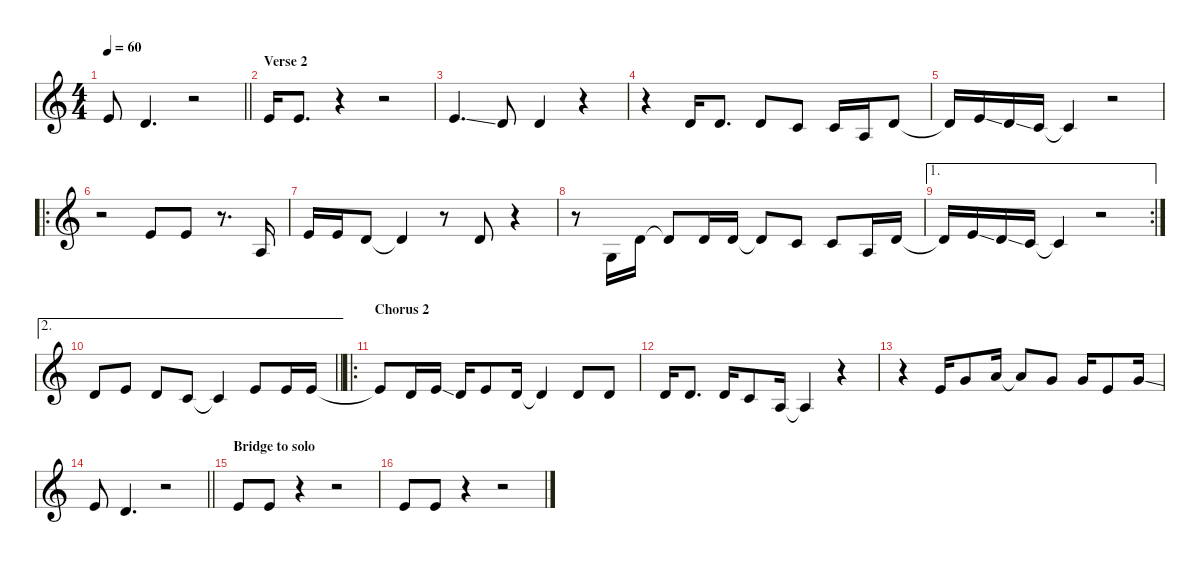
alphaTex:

\defaultSystemsLayout 4
\hideDynamics
\bracketExtendMode nobrackets
\singleTrackTrackNamePolicy hidden
\multiTrackTrackNamePolicy hidden
\otherSystemsTrackNameOrientation horizontal
\track ("Vocals" "chr.") {instrument voiceoohs}
\staff {score}
\tuning (E4 B3 G3 D3 A2 E2)
\ts (4 4)
\tempo 60
\clef g2
\barLineRight lightlight
\ks aminor
5.2.8{dy f beam Up} 3.2.4{d beam Up} r.2{beam Up} |
\section ("" "Verse 2")
5.2.16{beam Up} 5.2.8{d beam Up} r.4{beam Up} r.2{beam Up} |
5.2{ss}.4{d beam Up} 3.2.8{beam Up} 3.2.4{beam Up} r.4{beam Up} |
r.4{beam Down} 3.2.16{beam Up} 3.2.8{d beam Up} 3.2.8{beam Up} 1.2.8{beam Up} 1.2.16{beam Up} 2.3.16{beam Up} 3.2.8{beam Up} |
3.2{t}.16{beam Up} 5.2{ss}.16{beam Up} 3.2{ss}.16{beam Up} 1.2.16{beam Up} 1.2{t}.4{beam Up} r.2{beam Up} |
\ro
r.2{beam Down} 5.2.8{beam Up} 5.2.8{beam Up} r.8{d beam Up} 2.3.16{beam Up} |
5.2.16{beam Up} 5.2.16{beam Up} 3.2.8{beam Up} 3.2{t}.4{beam Up} r.8{beam Up} 3.2.8{beam Up} r.4{beam Up} |
r.8{beam Down} 0.3.16{beam Up} 3.2.16{beam Up} 3.2{t}.8{beam Up} 3.2.16{beam Up} 3.2.16{beam Up} 3.2{t}.8{beam Up} 1.2.8{beam Up} 1.2.8{beam Up} 2.3.16{beam Up} 3.2.16{beam Up} |
\ae 1
\rc 2
3.2{t}.16{beam Up} 5.2{ss}.16{beam Up} 3.2{ss}.16{beam Up} 1.2.16{beam Up} 1.2{t}.4{beam Up} r.2{beam Up} |
\ae 2
\barLineRight lightlight
3.2.8{beam Up} 5.2.8{beam Up} 3.2.8{beam Up} 1.2.8{beam Up} 1.2{t}.4{beam Up} 5.2.8{beam Up} 5.2.16{beam Up} 5.2.16{beam Up} |
\ro
\section ("" "Chorus 2")
5.2{t}.8{beam Up} 3.2.16{beam Up} 5.2{ss}.16{beam Up} 3.2.16{beam Up} 5.2.8{beam Up} 3.2.16{beam Up} 3.2{t}.4{beam Up} 3.2.8{beam Up} 3.2.8{beam Up} |
3.2.16{beam Up} 3.2.8{d beam Up} 3.2.16{beam Up} 1.2.8{beam Up} 2.3.16{beam Up} 2.3{t}.4{beam Up} r.4{beam Up} |
r.4{beam Down} 5.2.16{beam Up} 3.1.8{beam Up} 5.1.16{beam Up} 5.1{t}.8{beam Up} 3.1.8{beam Up} 3.1.16{beam Up} 5.2.8{beam Up} 8.2{ss}.16{beam Up} |
\barLineRight lightlight
5.2.8{beam Up} 3.2.4{d beam Up} r.2{beam Up} |
\section ("" "Bridge to solo")
5.2.8{beam Up} 5.2.8{beam Up} r.4{beam Up} r.2{beam Up} |
5.2.8{beam Up} 5.2.8{beam Up} r.4{beam Up} r.2{beam Up}
